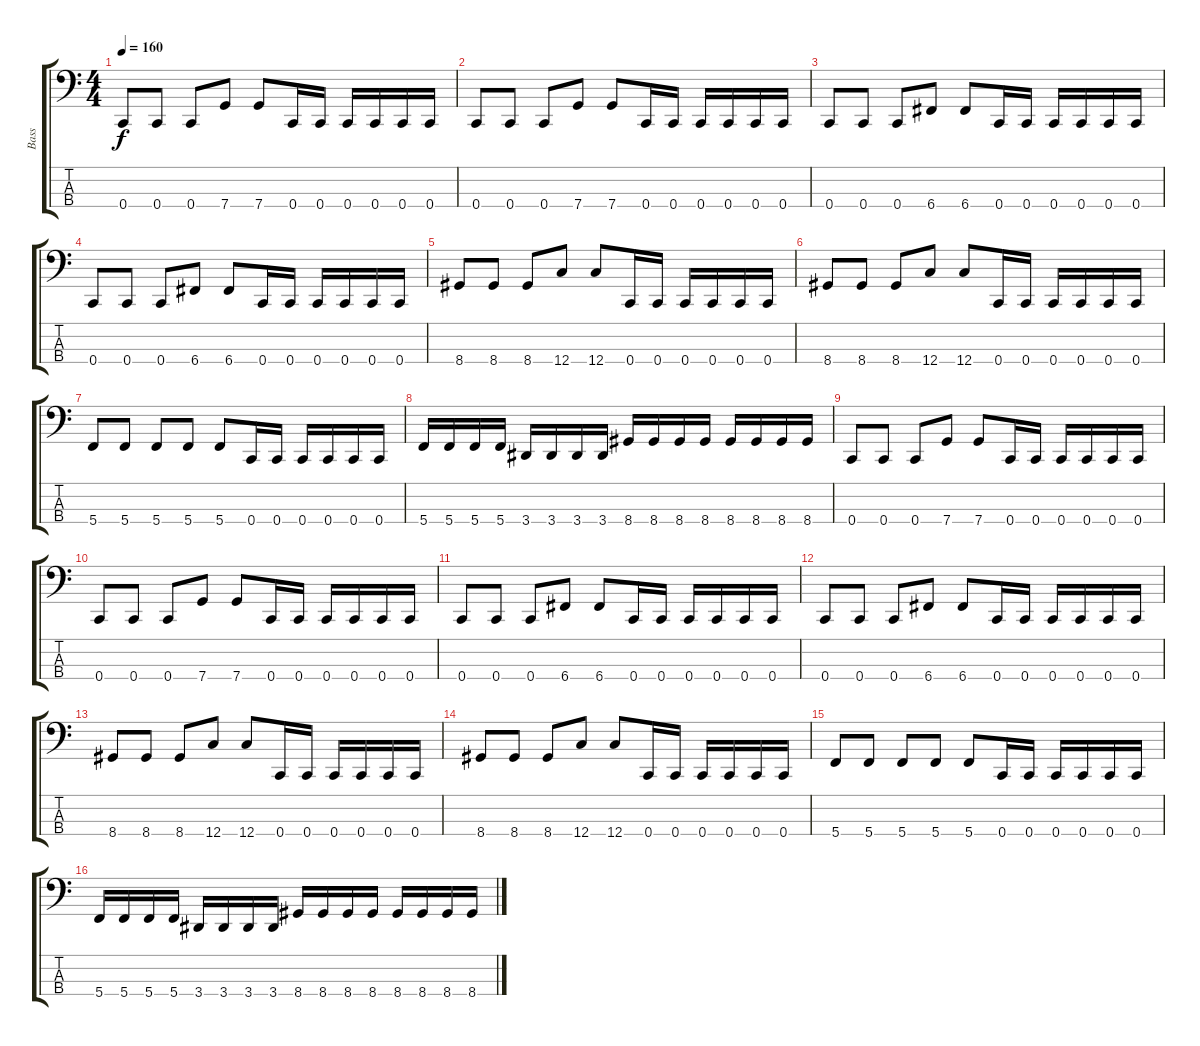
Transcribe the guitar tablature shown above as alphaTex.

\track ("Bass" "Bass") {instrument electricbasspick}
\staff {score tabs}
\tuning (F2 C2 G1 C1) {hide}
\ts (4 4)
\tempo 160
\clef f4
\ks c
0.4.8{dy f instrument electricbasspick} 0.4.8 0.4.8 7.4.8 7.4.8 0.4.16 0.4.16 0.4.16 0.4.16 0.4.16 0.4.16 |
0.4.8 0.4.8 0.4.8 7.4.8 7.4.8 0.4.16 0.4.16 0.4.16 0.4.16 0.4.16 0.4.16 |
0.4.8 0.4.8 0.4.8 6.4.8 6.4.8 0.4.16 0.4.16 0.4.16 0.4.16 0.4.16 0.4.16 |
0.4.8 0.4.8 0.4.8 6.4.8 6.4.8 0.4.16 0.4.16 0.4.16 0.4.16 0.4.16 0.4.16 |
8.4.8 8.4.8 8.4.8 12.4.8 12.4.8 0.4.16 0.4.16 0.4.16 0.4.16 0.4.16 0.4.16 |
8.4.8 8.4.8 8.4.8 12.4.8 12.4.8 0.4.16 0.4.16 0.4.16 0.4.16 0.4.16 0.4.16 |
5.4.8 5.4.8 5.4.8 5.4.8 5.4.8 0.4.16 0.4.16 0.4.16 0.4.16 0.4.16 0.4.16 |
5.4.16 5.4.16 5.4.16 5.4.16 3.4.16 3.4.16 3.4.16 3.4.16 8.4.16 8.4.16 8.4.16 8.4.16 8.4.16 8.4.16 8.4.16 8.4.16 |
0.4.8 0.4.8 0.4.8 7.4.8 7.4.8 0.4.16 0.4.16 0.4.16 0.4.16 0.4.16 0.4.16 |
0.4.8 0.4.8 0.4.8 7.4.8 7.4.8 0.4.16 0.4.16 0.4.16 0.4.16 0.4.16 0.4.16 |
0.4.8 0.4.8 0.4.8 6.4.8 6.4.8 0.4.16 0.4.16 0.4.16 0.4.16 0.4.16 0.4.16 |
0.4.8 0.4.8 0.4.8 6.4.8 6.4.8 0.4.16 0.4.16 0.4.16 0.4.16 0.4.16 0.4.16 |
8.4.8 8.4.8 8.4.8 12.4.8 12.4.8 0.4.16 0.4.16 0.4.16 0.4.16 0.4.16 0.4.16 |
8.4.8 8.4.8 8.4.8 12.4.8 12.4.8 0.4.16 0.4.16 0.4.16 0.4.16 0.4.16 0.4.16 |
5.4.8 5.4.8 5.4.8 5.4.8 5.4.8 0.4.16 0.4.16 0.4.16 0.4.16 0.4.16 0.4.16 |
5.4.16 5.4.16 5.4.16 5.4.16 3.4.16 3.4.16 3.4.16 3.4.16 8.4.16 8.4.16 8.4.16 8.4.16 8.4.16 8.4.16 8.4.16 8.4.16
